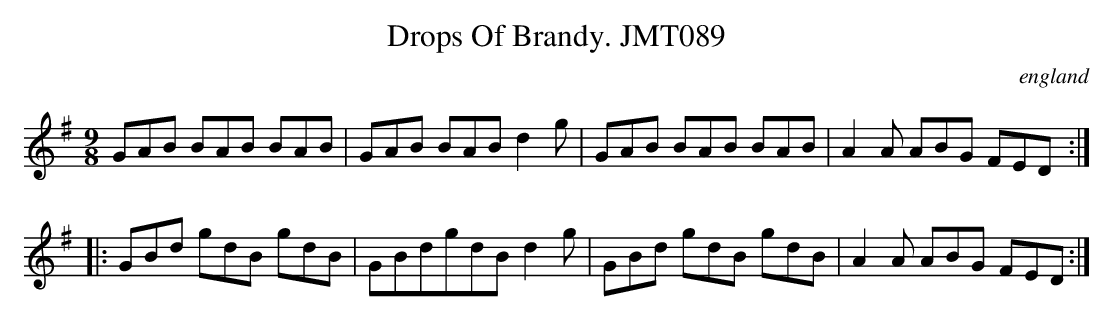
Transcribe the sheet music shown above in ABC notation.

X:1
T:Drops Of Brandy. JMT089
O:england
M:9/8
L:1/8
K:G
GAB BAB BAB|GAB BAB d2g|GAB BAB BAB|A2A ABG FED:|
|:GBd gdB gdB|GBdgdBd2g|GBd gdB gdB|A2A ABG FED:|]
